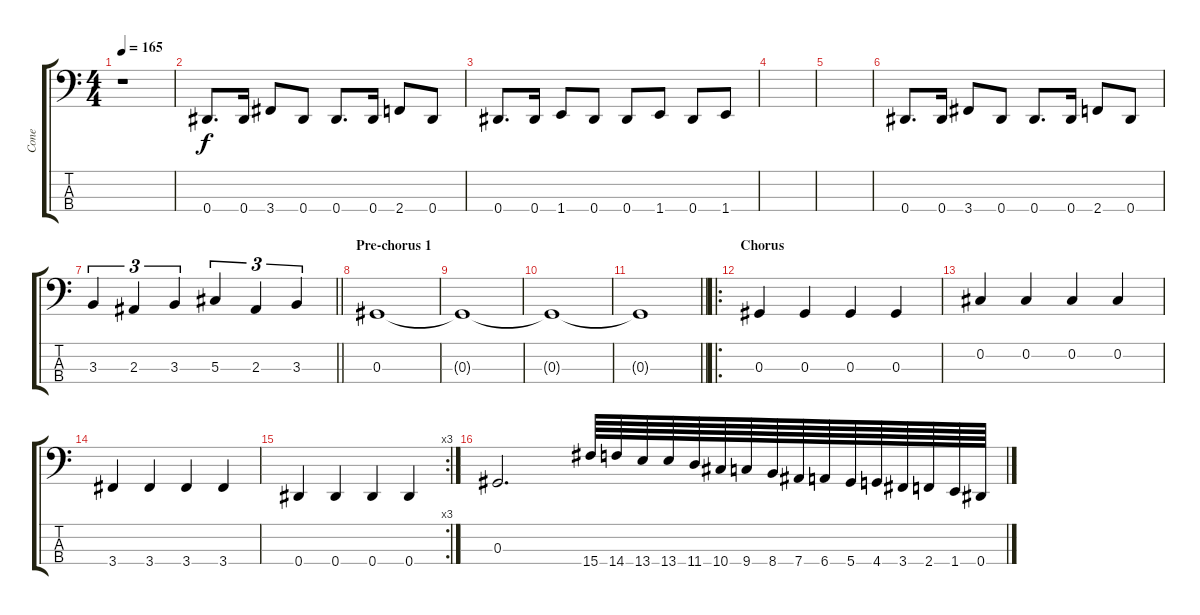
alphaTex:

\track ("Cone" "Cone") {instrument electricbasspick}
\staff {score tabs}
\tuning (Gb2 Db2 Ab1 Eb1) {hide}
\ts (4 4)
\tempo 165
\clef f4
\ks c
r.1{dy f} |
0.4.8{d} 0.4.16 3.4.8 0.4.8 0.4.8{d} 0.4.16 2.4.8 0.4.8 |
0.4.8{d} 0.4.16 1.4.8 0.4.8 0.4.8 1.4.8 0.4.8 1.4.8 |
|
|
0.4.8{d} 0.4.16 3.4.8 0.4.8 0.4.8{d} 0.4.16 2.4.8 0.4.8 |
\barLineRight lightlight
3.3.4{tu (3 2)} 2.3.4{tu (3 2)} 3.3.4{tu (3 2)} 5.3.4{tu (3 2)} 2.3.4{tu (3 2)} 3.3.4{tu (3 2)} |
\section ("" "Pre-chorus 1")
0.3.1 |
0.3{t}.1 |
0.3{t}.1 |
\barLineRight lightlight
0.3{t}.1 |
\ro
\section ("" "Chorus")
0.3.4 0.3.4 0.3.4 0.3.4 |
0.2.4 0.2.4 0.2.4 0.2.4 |
3.4.4 3.4.4 3.4.4 3.4.4 |
\rc 3
0.4.4 0.4.4 0.4.4 0.4.4 |
0.3.2{d} 15.4.64 14.4.64 13.4.64 13.4.64 11.4.64 10.4.64 9.4.64 8.4.64 7.4.64 6.4.64 5.4.64 4.4.64 3.4.64 2.4.64 1.4.64 0.4.64
